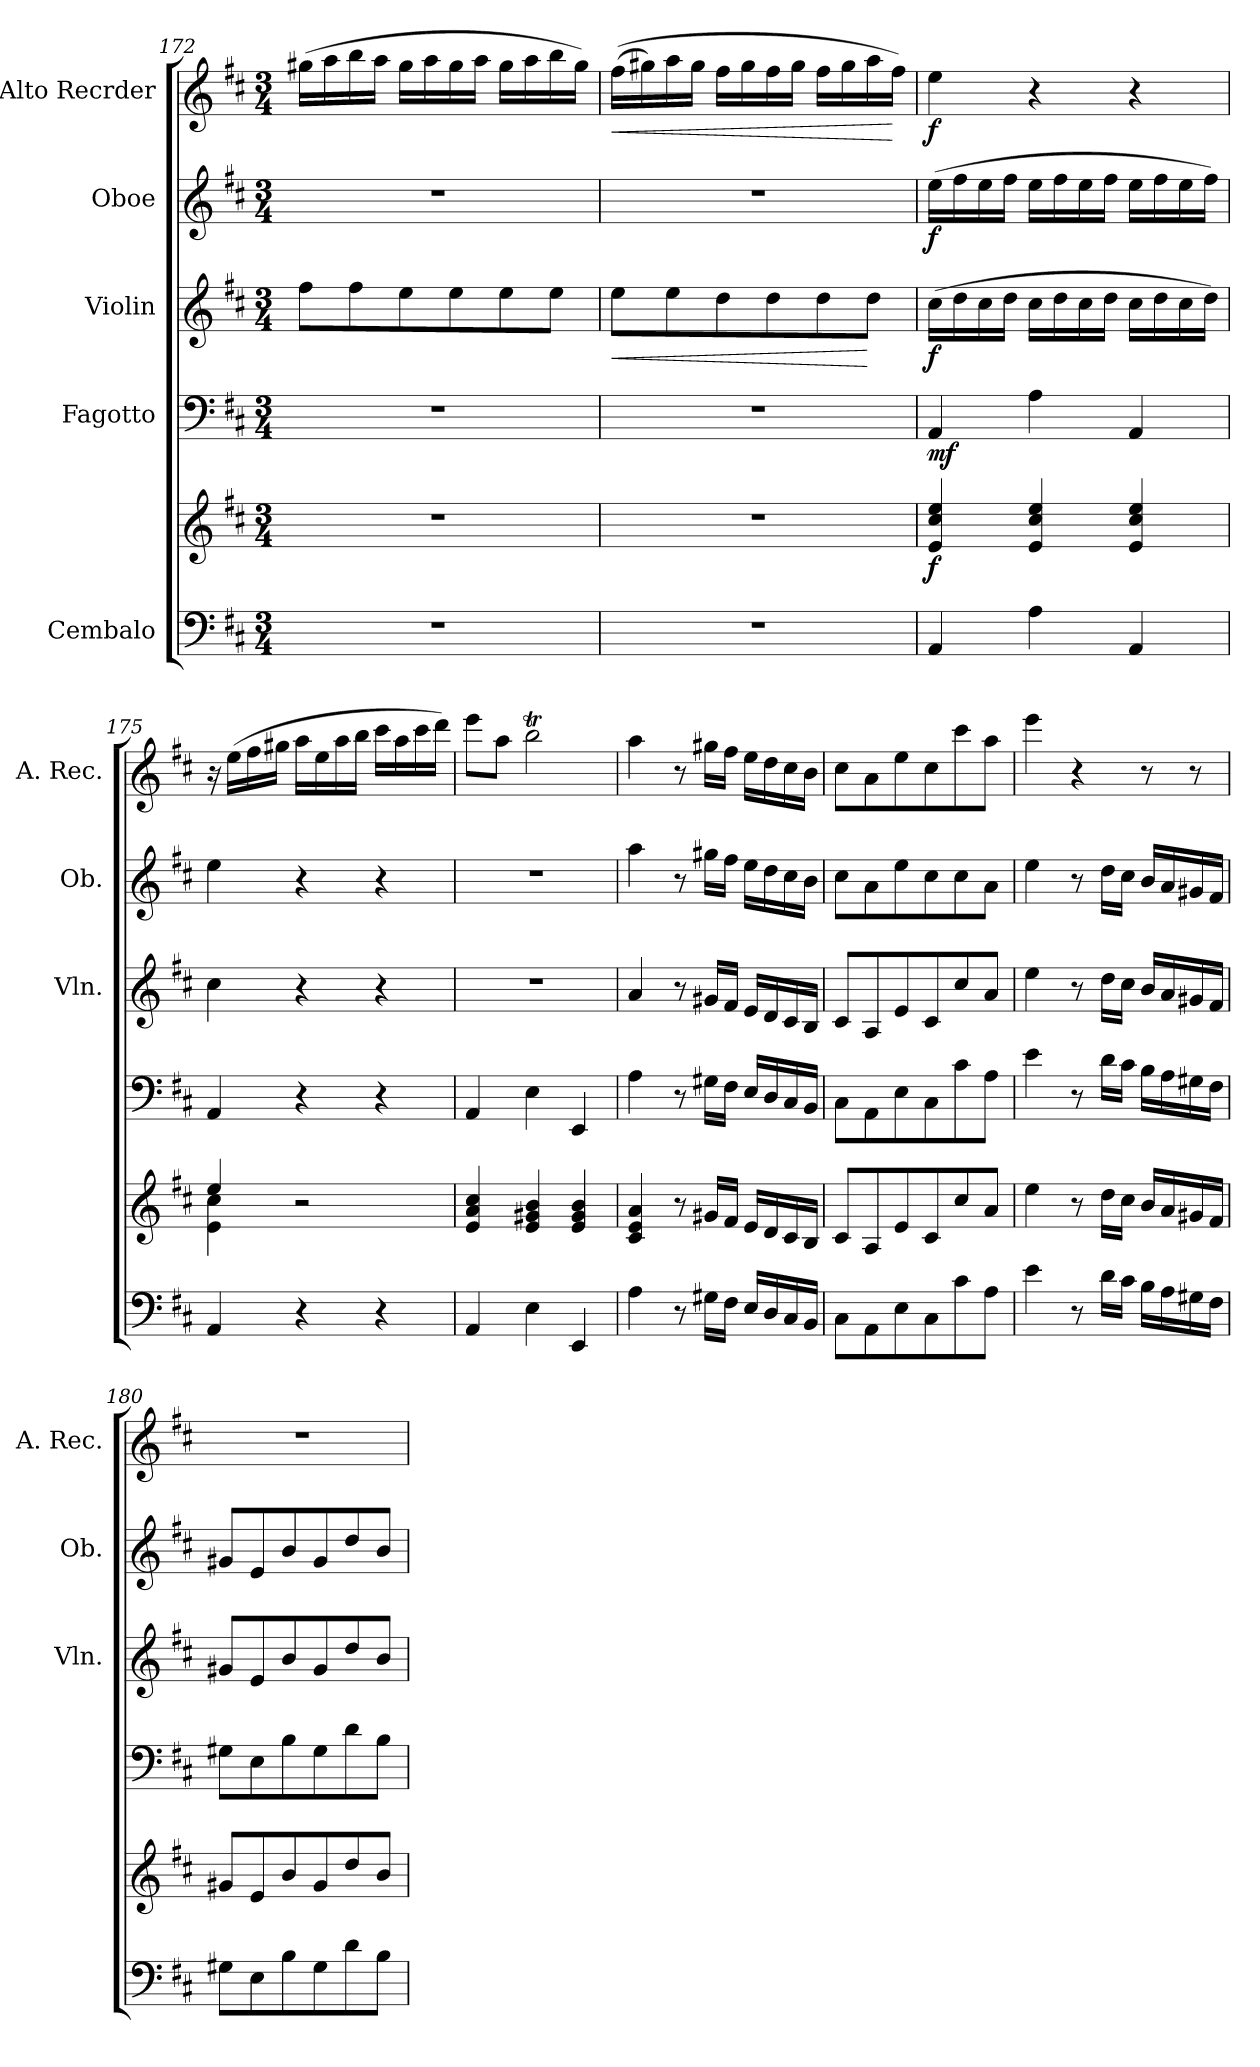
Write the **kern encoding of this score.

**kern	**kern	**dynam	**kern	**dynam	**kern	**dynam	**kern	**dynam	**kern	**dynam
*part5	*part5	*part5	*part4	*part4	*part3	*part3	*part2	*part2	*part1	*part1
*staff6	*staff5	*staff5/6	*staff4	*staff4	*staff3	*staff3	*staff2	*staff2	*staff1	*staff1
*I"Cembalo	*	*	*I"Fagotto	*	*I"Violin	*	*I"Oboe	*	*I"Alto Recrder	*
*	*	*	*	*	*I'Vln.	*	*I'Ob.	*	*I'A. Rec.	*
*clefF4	*clefG2	*	*clefF4	*	*clefG2	*	*clefG2	*	*clefG2	*
*k[f#c#]	*k[f#c#]	*	*k[f#c#]	*	*k[f#c#]	*	*k[f#c#]	*	*k[f#c#]	*
*M3/4	*M3/4	*	*M3/4	*	*M3/4	*	*M3/4	*	*M3/4	*
=172	=172	=172	=172	=172	=172	=172	=172	=172	=172	=172
2.r	2.r	.	2.r	.	8ff#\L	.	2.r	.	(16gg#X\LL	.
.	.	.	.	.	.	.	.	.	16aa\	.
.	.	.	.	.	8ff#\	.	.	.	16bb\	.
.	.	.	.	.	.	.	.	.	16aa\JJ	.
.	.	.	.	.	8ee\	.	.	.	16gg#\LL	.
.	.	.	.	.	.	.	.	.	16aa\	.
.	.	.	.	.	8ee\	.	.	.	16gg#\	.
.	.	.	.	.	.	.	.	.	16aa\JJ	.
.	.	.	.	.	8ee\	.	.	.	16gg#\LL	.
.	.	.	.	.	.	.	.	.	16aa\	.
.	.	.	.	.	8ee\J	.	.	.	16bb\	.
.	.	.	.	.	.	.	.	.	16gg#\JJ)	.
=173	=173	=173	=173	=173	=173	=173	=173	=173	=173	=173
!	!	!	!	!	!	!LO:HP:b	!	!	!	!LO:HP:b
2.r	2.r	.	2.r	.	8ee\L	<	2.r	.	((16ff#\LL	<
.	.	.	.	.	.	.	.	.	16gg#X\)	.
.	.	.	.	.	8ee\	.	.	.	16aa\	.
.	.	.	.	.	.	.	.	.	16gg#\JJ	.
.	.	.	.	.	8dd\	.	.	.	16ff#\LL	.
.	.	.	.	.	.	.	.	.	16gg#\	.
.	.	.	.	.	8dd\	.	.	.	16ff#\	.
.	.	.	.	.	.	.	.	.	16gg#\JJ	.
.	.	.	.	.	8dd\	.	.	.	16ff#\LL	.
.	.	.	.	.	.	.	.	.	16gg#\	.
.	.	.	.	.	8dd\J	[	.	.	16aa\	.
.	.	.	.	.	.	.	.	.	16ff#\JJ)	[
!!LO:LB:g=z
=174	=174	=174	=174	=174	=174	=174	=174	=174	=174	=174
!	!	!LO:DY:b	!	!LO:DY:b	!	!LO:DY:b	!	!LO:DY:b	!	!LO:DY:b
4AA/	4e/ 4cc#/ 4ee/	f	4AA/	mf	(16cc#\LL	f	(16ee\LL	f	4ee\	f
.	.	.	.	.	16dd\	.	16ff#\	.	.	.
.	.	.	.	.	16cc#\	.	16ee\	.	.	.
.	.	.	.	.	16dd\JJ	.	16ff#\JJ	.	.	.
4A\	4e/ 4cc#/ 4ee/	.	4A\	.	16cc#\LL	.	16ee\LL	.	4r	.
.	.	.	.	.	16dd\	.	16ff#\	.	.	.
.	.	.	.	.	16cc#\	.	16ee\	.	.	.
.	.	.	.	.	16dd\JJ	.	16ff#\JJ	.	.	.
4AA/	4e/ 4cc#/ 4ee/	.	4AA/	.	16cc#\LL	.	16ee\LL	.	4r	.
.	.	.	.	.	16dd\	.	16ff#\	.	.	.
.	.	.	.	.	16cc#\	.	16ee\	.	.	.
.	.	.	.	.	16dd\JJ)	.	16ff#\JJ)	.	.	.
=175	=175	=175	=175	=175	=175	=175	=175	=175	=175	=175
*	*^	*	*	*	*	*	*	*	*	*
4AA/	4ee/	4e\ 4cc#\	.	4AA/	.	4cc#\	.	4ee\	.	16r	.
.	.	.	.	.	.	.	.	.	.	(16ee\LL	.
.	.	.	.	.	.	.	.	.	.	16ff#\	.
.	.	.	.	.	.	.	.	.	.	16gg#X\JJ	.
4r	2r	2ryy	.	4r	.	4r	.	4r	.	16aa\LL	.
.	.	.	.	.	.	.	.	.	.	16ee\	.
.	.	.	.	.	.	.	.	.	.	16aa\	.
.	.	.	.	.	.	.	.	.	.	16bb\JJ	.
4r	.	.	.	4r	.	4r	.	4r	.	16ccc#\LL	.
.	.	.	.	.	.	.	.	.	.	16aa\	.
.	.	.	.	.	.	.	.	.	.	16ccc#\	.
.	.	.	.	.	.	.	.	.	.	16ddd\JJ)	.
*	*v	*v	*	*	*	*	*	*	*	*	*
=176	=176	=176	=176	=176	=176	=176	=176	=176	=176	=176
4AA/	4e/ 4a/ 4cc#/	.	4AA/	.	2.r	.	2.r	.	8eee\L	.
.	.	.	.	.	.	.	.	.	8aa\J	.
4E\	4e/ 4g#X/ 4b/	.	4E\	.	.	.	.	.	2bbT\	.
4EE/	4e/ 4g#/ 4b/	.	4EE/	.	.	.	.	.	.	.
=177	=177	=177	=177	=177	=177	=177	=177	=177	=177	=177
4A\	4c#/ 4e/ 4a/	.	4A\	.	4a/	.	4aa\	.	4aa\	.
8r	8r	.	8r	.	8r	.	8r	.	8r	.
16G#X\LL	16g#X/LL	.	16G#X\LL	.	16g#X/LL	.	16gg#X\LL	.	16gg#X\LL	.
16F#\JJ	16f#/JJ	.	16F#\JJ	.	16f#/JJ	.	16ff#\JJ	.	16ff#\JJ	.
16E/LL	16e/LL	.	16E/LL	.	16e/LL	.	16ee\LL	.	16ee\LL	.
16D/	16d/	.	16D/	.	16d/	.	16dd\	.	16dd\	.
16C#/	16c#/	.	16C#/	.	16c#/	.	16cc#\	.	16cc#\	.
16BB/JJ	16B/JJ	.	16BB/JJ	.	16B/JJ	.	16b\JJ	.	16b\JJ	.
=178	=178	=178	=178	=178	=178	=178	=178	=178	=178	=178
8C#\L	8c#/L	.	8C#\L	.	8c#/L	.	8cc#\L	.	8cc#\L	.
8AA\	8A/	.	8AA\	.	8A/	.	8a\	.	8a\	.
8E\	8e/	.	8E\	.	8e/	.	8ee\	.	8ee\	.
8C#\	8c#/	.	8C#\	.	8c#/	.	8cc#\	.	8cc#\	.
8c#\	8cc#/	.	8c#\	.	8cc#/	.	8cc#\	.	8ccc#\	.
8A\J	8a/J	.	8A\J	.	8a/J	.	8a\J	.	8aa\J	.
=179	=179	=179	=179	=179	=179	=179	=179	=179	=179	=179
4e\	4ee\	.	4e\	.	4ee\	.	4ee\	.	4eee\	.
8r	8r	.	8r	.	8r	.	8r	.	4r	.
16d\LL	16dd\LL	.	16d\LL	.	16dd\LL	.	16dd\LL	.	.	.
16c#\JJ	16cc#\JJ	.	16c#\JJ	.	16cc#\JJ	.	16cc#\JJ	.	.	.
16B\LL	16b/LL	.	16B\LL	.	16b/LL	.	16b/LL	.	8r	.
16A\	16a/	.	16A\	.	16a/	.	16a/	.	.	.
16G#X\	16g#X/	.	16G#X\	.	16g#X/	.	16g#X/	.	8r	.
16F#\JJ	16f#/JJ	.	16F#\JJ	.	16f#/JJ	.	16f#/JJ	.	.	.
=180	=180	=180	=180	=180	=180	=180	=180	=180	=180	=180
8G#X\L	8g#X/L	.	8G#X\L	.	8g#X/L	.	8g#X/L	.	2.r	.
8E\	8e/	.	8E\	.	8e/	.	8e/	.	.	.
8B\	8b/	.	8B\	.	8b/	.	8b/	.	.	.
8G#\	8g#/	.	8G#\	.	8g#/	.	8g#/	.	.	.
8d\	8dd/	.	8d\	.	8dd/	.	8dd/	.	.	.
8B\J	8b/J	.	8B\J	.	8b/J	.	8b/J	.	.	.
=	=	=	=	=	=	=	=	=	=	=
*-	*-	*-	*-	*-	*-	*-	*-	*-	*-	*-
